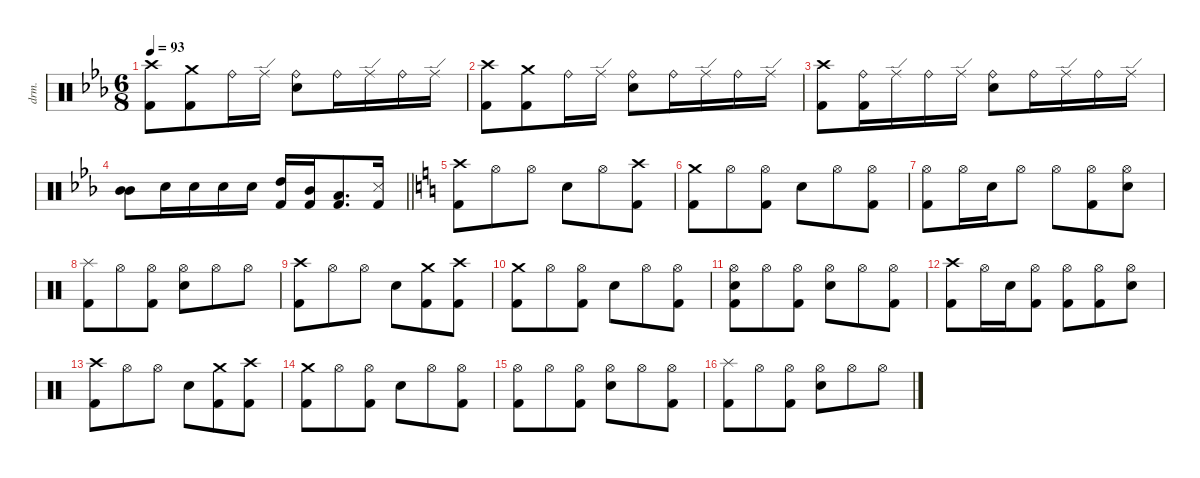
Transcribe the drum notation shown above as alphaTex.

\defaultSystemsLayout 4
\hideDynamics
\bracketExtendMode nobrackets
\otherSystemsTrackNameOrientation horizontal
\track ("Drums" "drm.") {defaultSystemsLayout 4 instrument percussion}
\staff {score}
\articulation defaults
\ts (6 8)
\tempo 93
\clef neutral
\ks cminor
("Crash high (hit)"{acc forcenatural} "Kick (hit) 2"{acc forcenatural}).8{dy fff beam Down} ("Crash medium (hit)"{acc forcenatural} "Kick (hit) 2"{acc forcenatural}).8{beam Down} "Ride (bell)"{acc forcenatural}.16{dy f beam Down} "Ride (edge)"{acc forcenatural}.16{beam Down} ("Ride (bell)"{acc forcenatural} "Snare (hit) 2"{acc forcenatural}).8{beam Down} "Ride (bell)"{acc forcenatural}.16{beam Down} "Ride (edge)"{acc forcenatural}.16{beam Down} "Ride (bell)"{acc forcenatural}.16{beam Down} "Ride (edge)"{acc forcenatural}.16{beam Down} |
("Crash high (hit)"{acc forcenatural} "Kick (hit) 2"{acc forcenatural}).8{dy fff beam Down} ("Crash medium (hit)"{acc forcenatural} "Kick (hit) 2"{acc forcenatural}).8{beam Down} "Ride (bell)"{acc forcenatural}.16{dy f beam Down} "Ride (edge)"{acc forcenatural}.16{beam Down} ("Ride (bell)"{acc forcenatural} "Snare (hit) 2"{acc forcenatural}).8{beam Down} "Ride (bell)"{acc forcenatural}.16{beam Down} "Ride (edge)"{acc forcenatural}.16{beam Down} "Ride (bell)"{acc forcenatural}.16{beam Down} "Ride (edge)"{acc forcenatural}.16{beam Down} |
("Crash high (hit)"{acc forcenatural} "Kick (hit) 2"{acc forcenatural}).8{dy fff beam Down} ("Ride (bell)"{acc forcenatural} "Kick (hit) 2"{acc forcenatural}).16{dy f beam Down} "Ride (edge)"{acc forcenatural}.16{beam Down} "Ride (bell)"{acc forcenatural}.16{beam Down} "Ride (edge)"{acc forcenatural}.16{beam Down} ("Ride (bell)"{acc forcenatural} "Snare (hit) 2"{acc forcenatural}).8{beam Down} "Ride (bell)"{acc forcenatural}.16{beam Down} "Ride (edge)"{acc forcenatural}.16{beam Down} "Ride (bell)"{acc forcenatural}.16{beam Down} "Ride (edge)"{acc forcenatural}.16{beam Down} |
\barLineRight lightlight
("Mid Tom (hit)"{acc forcenatural} "Mid Tom (hit)"{acc forcenatural}).8{dy fff beam Down} "Snare (hit) 2"{acc forcenatural}.16{dy mf beam Down} "Snare (hit) 2"{acc forcenatural}.16{dy f beam Down} "Snare (hit) 2"{acc forcenatural}.16{dy ff beam Down} "Snare (hit) 2"{acc forcenatural}.16{dy f beam Down} ("High Tom (hit)"{acc forcenatural} "Kick (hit) 2"{acc forcenatural}).16{dy fff beam Up} ("Mid Tom (hit)"{acc forcenatural} "Kick (hit) 2"{acc forcenatural}).16{beam Up} ("Low Tom (hit)"{acc forcenatural} "Kick (hit) 2"{acc forcenatural}).8{d beam Up} ("Metronome (hit)"{acc forcenatural} "Kick (hit) 2"{acc forcenatural}).16{dy f beam Up} |
\ks aminor
("Crash high (hit)" "Kick (hit) 2").8{dy fff beam Down} "Hi-Hat (open)".8{dy f beam Down} "Hi-Hat (open)".8{beam Down} "Snare (hit) 2".8{dy ff beam Down} "Hi-Hat (open)".8{dy f beam Down} ("Crash high (hit)" "Kick (hit) 2").8{beam Down} |
("Crash medium (hit)" "Kick (hit) 2").8{dy fff beam Down} "Hi-Hat (open)".8{dy f beam Down} ("Hi-Hat (open)" "Kick (hit) 2").8{dy mf beam Down} "Snare (hit) 2".8{dy ff beam Down} "Hi-Hat (open)".8{beam Down} ("Hi-Hat (open)" "Kick (hit) 2").8{beam Down} |
("Hi-Hat (open)" "Kick (hit) 2").8{beam Down} "Hi-Hat (open)".16{beam Down} "Snare (hit) 2".16{beam Down} "Hi-Hat (open)".8{beam Down} "Hi-Hat (open)".8{beam Down} ("Hi-Hat (open)" "Kick (hit) 2").8{beam Down} ("Hi-Hat (open)" "Snare (hit) 2").8{beam Down} |
("Splash (hit)" "Kick (hit) 2").8{dy fff beam Down} "Hi-Hat (open)".8{dy ff beam Down} ("Hi-Hat (open)" "Kick (hit) 2").8{beam Down} ("Hi-Hat (open)" "Snare (hit) 2").8{beam Down} "Hi-Hat (open)".8{beam Down} "Hi-Hat (open)".8{beam Down} |
("Crash high (hit)" "Kick (hit) 2").8{dy fff beam Down} "Hi-Hat (open)".8{dy mf beam Down} "Hi-Hat (open)".8{dy f beam Down} "Snare (hit) 2".8{dy ff beam Down} ("Crash medium (hit)" "Kick (hit) 2").8{dy fff beam Down} ("Crash high (hit)" "Kick (hit) 2").8{beam Down} |
("Crash medium (hit)" "Kick (hit) 2").8{beam Down} "Hi-Hat (open)".8{dy f beam Down} ("Hi-Hat (open)" "Kick (hit) 2").8{dy mf beam Down} "Snare (hit) 2".8{dy ff beam Down} "Hi-Hat (open)".8{beam Down} ("Hi-Hat (open)" "Kick (hit) 2").8{beam Down} |
("Hi-Hat (open)" "Snare (hit) 2" "Kick (hit) 2").8{beam Down} "Hi-Hat (open)".8{beam Down} ("Hi-Hat (open)" "Kick (hit) 2").8{beam Down} ("Hi-Hat (open)" "Snare (hit) 2").8{beam Down} "Hi-Hat (open)".8{beam Down} ("Hi-Hat (open)" "Kick (hit) 2").8{beam Down} |
("Crash high (hit)" "Kick (hit) 2").8{dy fff beam Down} "Hi-Hat (open)".16{dy ff beam Down} "Snare (hit) 2".16{beam Down} ("Hi-Hat (open)" "Kick (hit) 2").8{beam Down} ("Hi-Hat (open)" "Kick (hit) 2").8{beam Down} ("Hi-Hat (open)" "Kick (hit) 2").8{beam Down} ("Hi-Hat (open)" "Snare (hit) 2").8{beam Down} |
("Crash high (hit)" "Kick (hit) 2").8{dy fff beam Down} "Hi-Hat (open)".8{dy mf beam Down} "Hi-Hat (open)".8{dy f beam Down} "Snare (hit) 2".8{dy ff beam Down} ("Crash medium (hit)" "Kick (hit) 2").8{dy fff beam Down} ("Crash high (hit)" "Kick (hit) 2").8{beam Down} |
("Crash medium (hit)" "Kick (hit) 2").8{beam Down} "Hi-Hat (open)".8{dy f beam Down} ("Hi-Hat (open)" "Kick (hit) 2").8{dy mf beam Down} "Snare (hit) 2".8{dy ff beam Down} "Hi-Hat (open)".8{beam Down} ("Hi-Hat (open)" "Kick (hit) 2").8{beam Down} |
("Hi-Hat (open)" "Kick (hit) 2").8{beam Down} "Hi-Hat (open)".8{beam Down} ("Hi-Hat (open)" "Kick (hit) 2").8{beam Down} ("Hi-Hat (open)" "Snare (hit) 2").8{beam Down} "Hi-Hat (open)".8{beam Down} ("Hi-Hat (open)" "Kick (hit) 2").8{beam Down} |
("Splash (hit)" "Kick (hit) 2").8{dy fff beam Down} "Hi-Hat (open)".8{dy ff beam Down} ("Hi-Hat (open)" "Kick (hit) 2").8{beam Down} ("Hi-Hat (open)" "Snare (hit) 2").8{beam Down} "Hi-Hat (open)".8{beam Down} "Hi-Hat (open)".8{beam Down}
